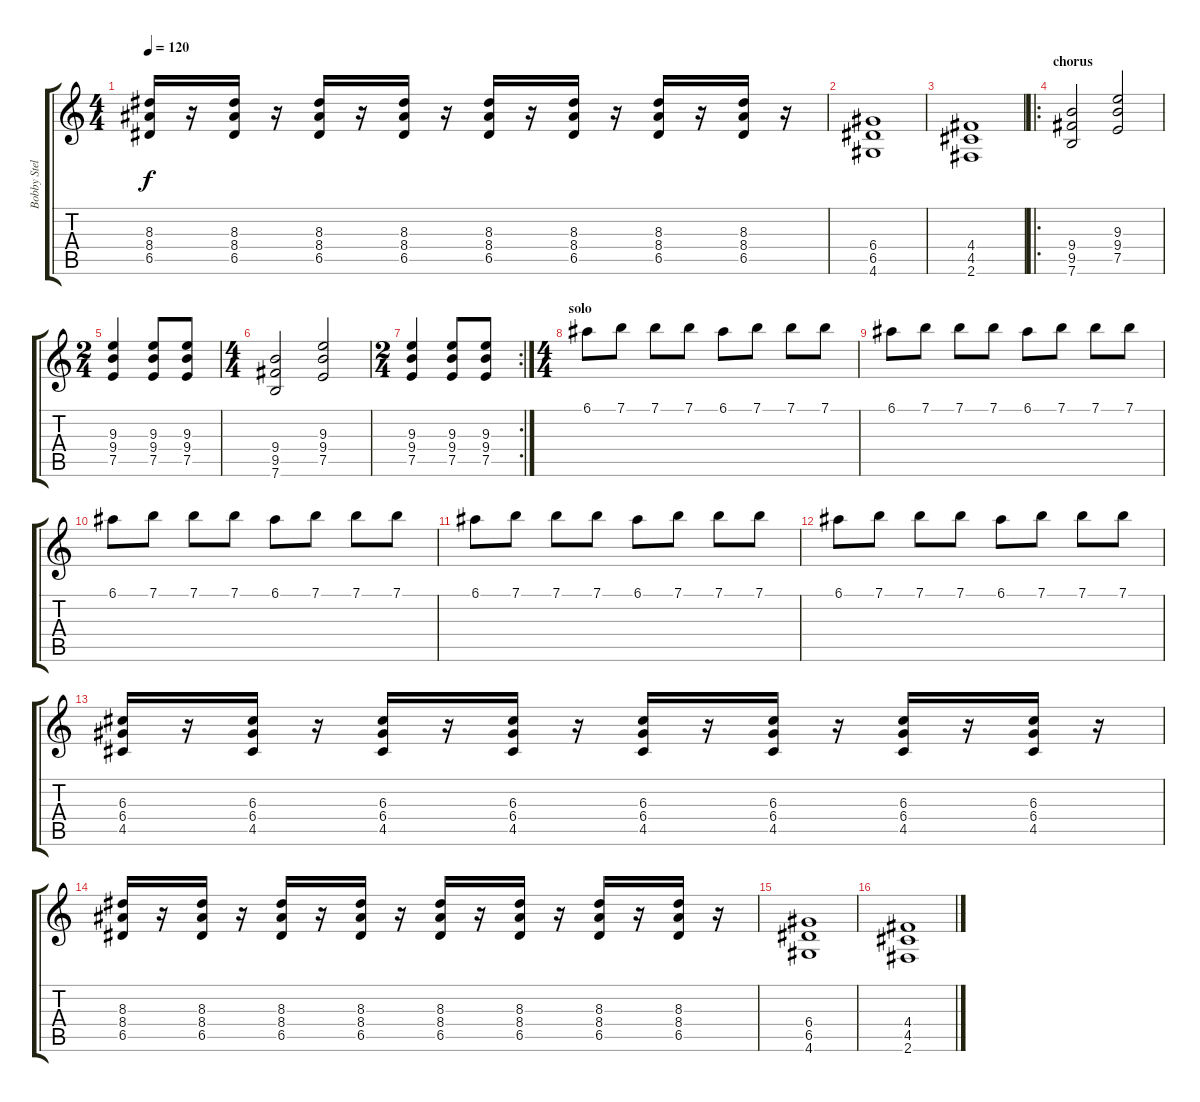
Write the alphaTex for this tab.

\track ("Bobby Stelee" "Bobby Stel") {instrument overdrivenguitar}
\staff {score tabs}
\tuning (E4 B3 G3 D3 A2 E2) {hide}
\ts (4 4)
\tempo 120
\clef g2
\ks c
(8.3 8.4 6.5).16{dy f} r.16 (8.3 8.4 6.5).16 r.16 (8.3 8.4 6.5).16 r.16 (8.3 8.4 6.5).16 r.16 (8.3 8.4 6.5).16 r.16 (8.3 8.4 6.5).16 r.16 (8.3 8.4 6.5).16 r.16 (8.3 8.4 6.5).16 r.16 |
(6.4 6.5 4.6).1 |
(4.4 4.5 2.6).1 |
\ro
\section ("" "chorus")
(9.4 9.5 7.6).2 (9.3 9.4 7.5).2 |
\ts (2 4)
(9.3 9.4 7.5).4 (9.3 9.4 7.5).8 (9.3 9.4 7.5).8 |
\ts (4 4)
(9.4 9.5 7.6).2 (9.3 9.4 7.5).2 |
\rc 2
\ts (2 4)
(9.3 9.4 7.5).4 (9.3 9.4 7.5).8 (9.3 9.4 7.5).8 |
\ts (4 4)
\section ("" "solo")
6.1.8{balance 8} 7.1.8 7.1.8 7.1.8 6.1.8 7.1.8 7.1.8 7.1.8 |
6.1.8 7.1.8 7.1.8 7.1.8 6.1.8 7.1.8 7.1.8 7.1.8 |
6.1.8 7.1.8 7.1.8 7.1.8 6.1.8 7.1.8 7.1.8 7.1.8 |
6.1.8 7.1.8 7.1.8 7.1.8 6.1.8 7.1.8 7.1.8 7.1.8 |
6.1.8 7.1.8 7.1.8 7.1.8 6.1.8 7.1.8 7.1.8 7.1.8 |
(6.3 6.4 4.5).16 r.16 (6.3 6.4 4.5).16 r.16 (6.3 6.4 4.5).16 r.16 (6.3 6.4 4.5).16 r.16 (6.3 6.4 4.5).16 r.16 (6.3 6.4 4.5).16 r.16 (6.3 6.4 4.5).16 r.16 (6.3 6.4 4.5).16 r.16 |
(8.3 8.4 6.5).16 r.16 (8.3 8.4 6.5).16 r.16 (8.3 8.4 6.5).16 r.16 (8.3 8.4 6.5).16 r.16 (8.3 8.4 6.5).16 r.16 (8.3 8.4 6.5).16 r.16 (8.3 8.4 6.5).16 r.16 (8.3 8.4 6.5).16 r.16 |
(6.4 6.5 4.6).1 |
(4.4 4.5 2.6).1
